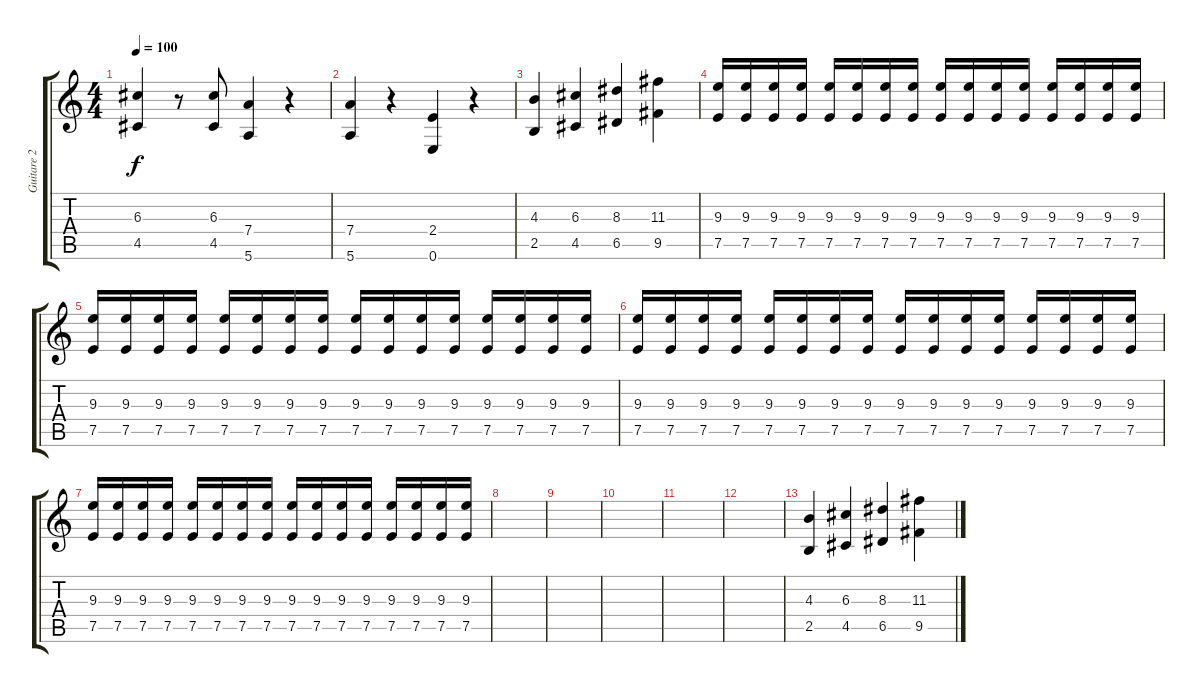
\track ("Guitare 2" "Guitare 2") {instrument distortionguitar}
\staff {score tabs}
\tuning (E4 B3 G3 D3 A2 E2) {hide}
\ts (4 4)
\tempo 100
\clef g2
\ks c
(6.3 4.5).4{dy f} r.8 (6.3 4.5).8 (7.4 5.6).4 r.4 |
(7.4 5.6).4 r.4 (2.4 0.6).4 r.4 |
(4.3 2.5).4 (6.3 4.5).4 (8.3 6.5).4 (11.3 9.5).4 |
(9.3 7.5).16 (9.3 7.5).16 (9.3 7.5).16 (9.3 7.5).16 (9.3 7.5).16 (9.3 7.5).16 (9.3 7.5).16 (9.3 7.5).16 (9.3 7.5).16 (9.3 7.5).16 (9.3 7.5).16 (9.3 7.5).16 (9.3 7.5).16 (9.3 7.5).16 (9.3 7.5).16 (9.3 7.5).16 |
(9.3 7.5).16 (9.3 7.5).16 (9.3 7.5).16 (9.3 7.5).16 (9.3 7.5).16 (9.3 7.5).16 (9.3 7.5).16 (9.3 7.5).16 (9.3 7.5).16 (9.3 7.5).16 (9.3 7.5).16 (9.3 7.5).16 (9.3 7.5).16 (9.3 7.5).16 (9.3 7.5).16 (9.3 7.5).16 |
(9.3 7.5).16 (9.3 7.5).16 (9.3 7.5).16 (9.3 7.5).16 (9.3 7.5).16 (9.3 7.5).16 (9.3 7.5).16 (9.3 7.5).16 (9.3 7.5).16 (9.3 7.5).16 (9.3 7.5).16 (9.3 7.5).16 (9.3 7.5).16 (9.3 7.5).16 (9.3 7.5).16 (9.3 7.5).16 |
(9.3 7.5).16 (9.3 7.5).16 (9.3 7.5).16 (9.3 7.5).16 (9.3 7.5).16 (9.3 7.5).16 (9.3 7.5).16 (9.3 7.5).16 (9.3 7.5).16 (9.3 7.5).16 (9.3 7.5).16 (9.3 7.5).16 (9.3 7.5).16 (9.3 7.5).16 (9.3 7.5).16 (9.3 7.5).16 |
|
|
|
|
|
(4.3 2.5).4 (6.3 4.5).4 (8.3 6.5).4 (11.3 9.5).4
